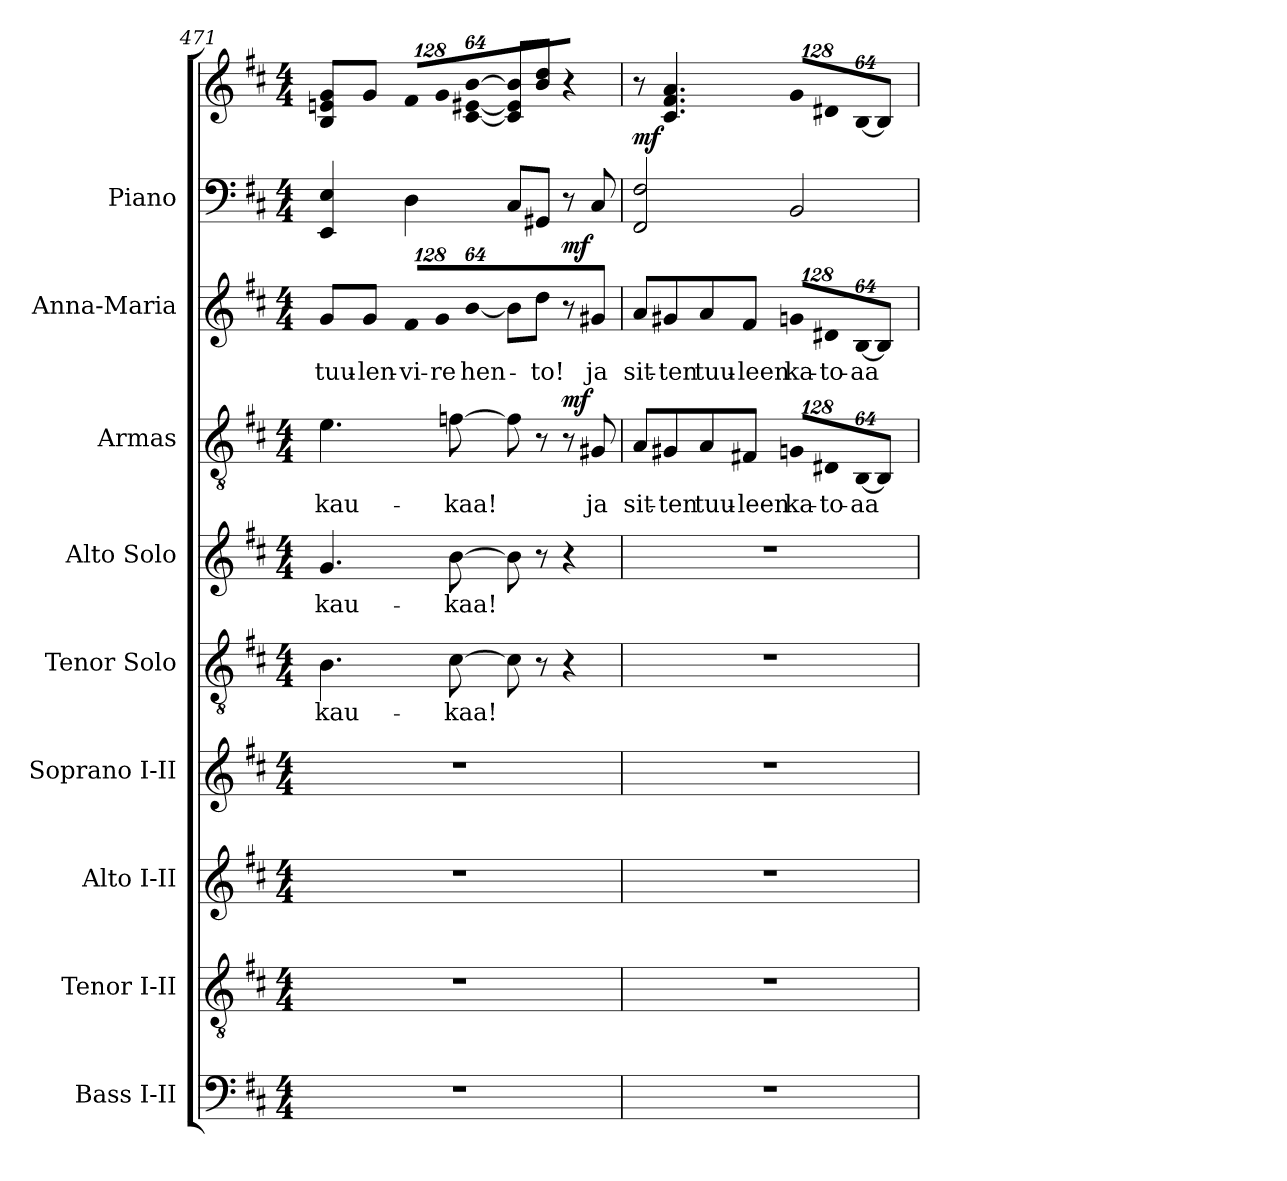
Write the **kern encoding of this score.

**kern	**kern	**kern	**kern	**kern	**text	**kern	**text	**kern	**text	**dynam	**kern	**text	**dynam	**kern	**kern	**dynam
*part9	*part8	*part7	*part6	*part5	*part5	*part4	*part4	*part3	*part3	*part3	*part2	*part2	*part2	*part1	*part1	*part1
*staff10	*staff9	*staff8	*staff7	*staff6	*staff6	*staff5	*staff5	*staff4	*staff4	*staff4	*staff3	*staff3	*staff3	*staff2	*staff1	*staff1/2
*I"Bass I-II	*I"Tenor I-II	*I"Alto I-II	*I"Soprano I-II	*I"Tenor Solo	*	*I"Alto Solo	*	*I"Armas	*	*	*I"Anna-Maria	*	*	*I"Piano	*	*
*I'B.	*I'T.	*I'A.	*I'S.	*I'T. Solo	*	*I'A. Solo	*	*I'Armas	*	*	*I'A-M	*	*	*I'Pno.	*	*
!!LO:LB:g=z
*clefF4	*clefGv2	*clefG2	*clefG2	*clefGv2	*	*clefG2	*	*clefGv2	*	*	*clefG2	*	*	*clefF4	*clefG2	*
*	*ITrd7c12	*	*	*ITrd7c12	*	*	*	*ITrd7c12	*	*	*	*	*	*	*	*
*k[f#c#]	*k[f#c#]	*k[f#c#]	*k[f#c#]	*k[f#c#]	*	*k[f#c#]	*	*k[f#c#]	*	*	*k[f#c#]	*	*	*k[f#c#]	*k[f#c#]	*
*D:	*D:	*D:	*D:	*D:	*	*D:	*	*D:	*	*	*D:	*	*	*D:	*D:	*
*M4/4	*M4/4	*M4/4	*M4/4	*M4/4	*	*M4/4	*	*M4/4	*	*	*M4/4	*	*	*M4/4	*M4/4	*
=471	=471	=471	=471	=471	=471	=471	=471	=471	=471	=471	=471	=471	=471	=471	=471	=471
!	!	!	!	!	!LO:LY:b:color=#000000	!	!	!	!	!	!	!	!	!	!	!
!	!	!	!	!	!	!	!LO:LY:b:color=#000000	!	!	!	!	!	!	!	!	!
!	!	!	!	!	!	!	!	!	!LO:LY:b:color=#000000	!	!	!	!	!	!	!
!	!	!	!	!	!	!	!	!	!	!	!	!LO:LY:b:color=#000000	!	!	!	!
1r	1r	1r	1r	4.BBi\	kau-	4.gi/	kau-	4.Ei\	kau-	.	8gi/L	tuu-	.	4EEi/ 4Ei	8Bi/ 8eni 8giL	.
!	!	!	!	!	!	!	!	!	!	!	!	!LO:LY:b:color=#000000	!	!	!	!
.	.	.	.	.	.	.	.	.	.	.	8gi/J	-len-	.	.	8gi/J	.
*	*	*	*	*	*	*	*	*	*	*	*Xbrackettup	*	*	*	*	*
!	!	!	!	!	!	!	!	!	!	!	!LO:N:vis=8	!	!	!	!	!
!	!	!	!	!	!	!	!	!	!	!	!	!LO:LY:b:color=#000000	!	!	!	!
*	*	*	*	*	*	*	*	*	*	*	*	*	*	*	*Xbrackettup	*
!	!	!	!	!	!	!	!	!	!	!	!	!	!	!	!LO:N:vis=8	!
.	.	.	.	.	.	.	.	.	.	.	1024%85f#i/L	-vi-	.	4Di\	1024%85f#i/L	.
!	!	!	!	!	!	!	!	!	!	!	!LO:N:vis=8	!	!	!	!	!
!	!	!	!	!	!	!	!	!	!	!	!	!LO:LY:b:color=#000000	!	!	!LO:N:vis=8	!
.	.	.	.	.	.	.	.	.	.	.	1024%85gi/	-re	.	.	1024%85gi/	.
!	!	!	!	!	!LO:LY:b:color=#000000	!	!	!	!	!	!	!	!	!	!	!
!	!	!	!	!	!	!	!LO:LY:b:color=#000000	!	!	!	!	!	!	!	!	!
!	!	!	!	!	!	!	!	!	!LO:LY:b:color=#000000	!	!	!	!	!	!	!
.	.	.	.	[>8C#i\	-kaa!	[>8bi\	-kaa!	[>8Fni\	-kaa!	.	.	.	.	.	.	.
!	!	!	!	!	!	!	!	!	!	!	!LO:N:vis=8	!	!	!	!	!
!	!	!	!	!	!	!	!	!	!	!	!	!LO:LY:b:color=#000000	!	!	!LO:N:vis=8	!
.	.	.	.	.	.	.	.	.	.	.	[<512%43bi/J	hen-	.	.	[<512%43c#i/ [<512%43e#Xi [>512%43biJ	.
.	.	.	.	8C#i\]	.	8bi\]	.	8Fi\]	.	.	8bi\L]	.	.	8C#i/L	8c#i/] 8e#i] 8bi]L	.
!	!	!	!	!	!	!	!	!	!	!	!	!LO:LY:b:color=#000000	!	!	!	!
.	.	.	.	8r	.	8r	.	8r	.	.	8ddi\J	-to!	.	8GG#Xi/J	8bi/ 8ddiJ	.
.	.	.	.	4r	.	4r	.	8r	.	mf	8r	.	mf	8r	4r	.
!	!	!	!	!	!	!	!	!	!LO:LY:b:color=#000000	!	!	!	!	!	!	!
!	!	!	!	!	!	!	!	!	!	!	!	!LO:LY:b:color=#000000	!	!	!	!
.	.	.	.	.	.	.	.	8GG#Xi/	ja	.	8g#Xi/	ja	.	8C#i/	.	.
=472	=472	=472	=472	=472	=472	=472	=472	=472	=472	=472	=472	=472	=472	=472	=472	=472
!	!	!	!	!	!	!	!	!	!LO:LY:b:color=#000000	!	!	!	!	!	!	!
!	!	!	!	!	!	!	!	!	!	!	!	!LO:LY:b:color=#000000	!	!	!	!
1r	1r	1r	1r	1r	.	1r	.	8AAi/L	sit-	.	8ai/L	sit-	.	2FF#i/ 2F#i	8r	mf
!	!	!	!	!	!	!	!	!	!LO:LY:b:color=#000000	!	!	!	!	!	!	!
!	!	!	!	!	!	!	!	!	!	!	!	!LO:LY:b:color=#000000	!	!	!	!
.	.	.	.	.	.	.	.	8GG#Xi/	-ten	.	8g#Xi/	-ten	.	.	4.c#i/ 4.f#i 4.ai	.
!	!	!	!	!	!	!	!	!	!LO:LY:b:color=#000000	!	!	!	!	!	!	!
!	!	!	!	!	!	!	!	!	!	!	!	!LO:LY:b:color=#000000	!	!	!	!
.	.	.	.	.	.	.	.	8AAi/	tuu-	.	8ai/	tuu-	.	.	.	.
!	!	!	!	!	!	!	!	!	!LO:LY:b:color=#000000	!	!	!	!	!	!	!
!	!	!	!	!	!	!	!	!	!	!	!	!LO:LY:b:color=#000000	!	!	!	!
.	.	.	.	.	.	.	.	8FF#Xi/J	-leen	.	8f#i/J	-leen	.	.	.	.
*	*	*	*	*	*	*	*	*Xbrackettup	*	*	*	*	*	*	*	*
!	!	!	!	!	!	!	!	!LO:N:vis=8	!	!	!	!	!	!	!	!
!	!	!	!	!	!	!	!	!	!LO:LY:b:color=#000000	!	!LO:N:vis=8	!	!	!	!	!
!	!	!	!	!	!	!	!	!	!	!	!	!LO:LY:b:color=#000000	!	!	!LO:N:vis=8	!
.	.	.	.	.	.	.	.	1024%85GGni/L	ka-	.	1024%85gni/L	ka-	.	2BBi/	1024%85gi/L	.
!	!	!	!	!	!	!	!	!LO:N:vis=8	!	!	!	!	!	!	!	!
!	!	!	!	!	!	!	!	!	!LO:LY:b:color=#000000	!	!LO:N:vis=8	!	!	!	!	!
!	!	!	!	!	!	!	!	!	!	!	!	!LO:LY:b:color=#000000	!	!	!LO:N:vis=8	!
.	.	.	.	.	.	.	.	1024%85DD#Xi/	-to-	.	1024%85d#Xi/	-to-	.	.	1024%85d#Xi/	.
!	!	!	!	!	!	!	!	!LO:N:vis=8	!	!	!	!	!	!	!	!
!	!	!	!	!	!	!	!	!	!LO:LY:b:color=#000000	!	!LO:N:vis=8	!	!	!	!	!
!	!	!	!	!	!	!	!	!	!	!	!	!LO:LY:b:color=#000000	!	!	!LO:N:vis=8	!
.	.	.	.	.	.	.	.	[<512%43BBBi/J	-aa	.	[<512%43Bi/J	-aa	.	.	[<512%43Bi/J	.
.	.	.	.	.	.	.	.	4BBBi/]	.	.	4Bi/]	.	.	.	4Bi/]	.
=	=	=	=	=	=	=	=	=	=	=	=	=	=	=	=	=
*-	*-	*-	*-	*-	*-	*-	*-	*-	*-	*-	*-	*-	*-	*-	*-	*-
